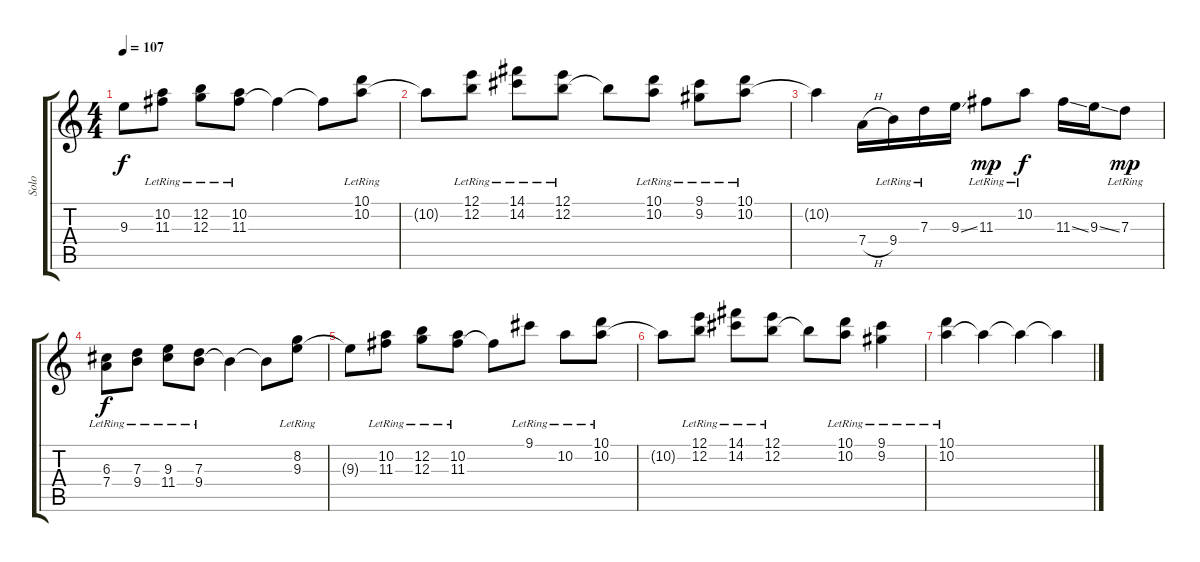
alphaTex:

\track ("Solo" "Solo") {instrument electricguitarjazz}
\staff {score tabs}
\tuning (E4 B3 G3 D3 A2 E2) {hide}
\ts (4 4)
\tempo 107
\clef g2
\ks c
9.3{t}.8{dy f} (10.2{lr} 11.3{lr}).8 (12.2{lr} 12.3{lr}).8 (10.2{lr} 11.3{lr}).8 11.3{t}.4 11.3{t}.8 (10.1{lr} 10.2{lr}).8 |
10.2{t}.8 (12.1{lr} 12.2{lr}).8 (14.1{lr} 14.2{lr}).8 (12.1{lr} 12.2{lr}).8 12.2{t}.8 (10.1{lr} 10.2{lr}).8 (9.1{lr} 9.2{lr}).8 (10.1{lr} 10.2{lr}).8 |
10.2{t}.4 7.4{h}.16 9.4{lr}.16 7.3{lr}.16 9.3{ss}.16 11.3{lr}.8{dy mp} 10.2{lr}.8{dy f} 11.3{ss}.16 9.3{ss}.16 7.3{lr}.8{dy mp} |
(6.3{lr} 7.4{lr}).8{dy f} (7.3{lr} 9.4{lr}).8 (9.3{lr} 11.4{lr}).8 (7.3{lr} 9.4{lr}).8 9.4{t}.4 9.4{t}.8 (8.2{lr} 9.3{lr}).8 |
9.3{t}.8 (10.2{lr} 11.3{lr}).8 (12.2{lr} 12.3{lr}).8 (10.2{lr} 11.3{lr}).8 11.3{t}.8 9.1{lr}.8 10.2{lr}.8 (10.1{lr} 10.2{lr}).8 |
10.2{t}.8 (12.1{lr} 12.2{lr}).8 (14.1{lr} 14.2{lr}).8 (12.1{lr} 12.2{lr}).8 12.2{t}.8 (10.1{lr} 10.2{lr}).8 (9.1{lr} 9.2{lr}).4 |
(10.1{lr} 10.2{lr}).4 10.2{t}.4 10.2{t}.4 10.2{t}.4
